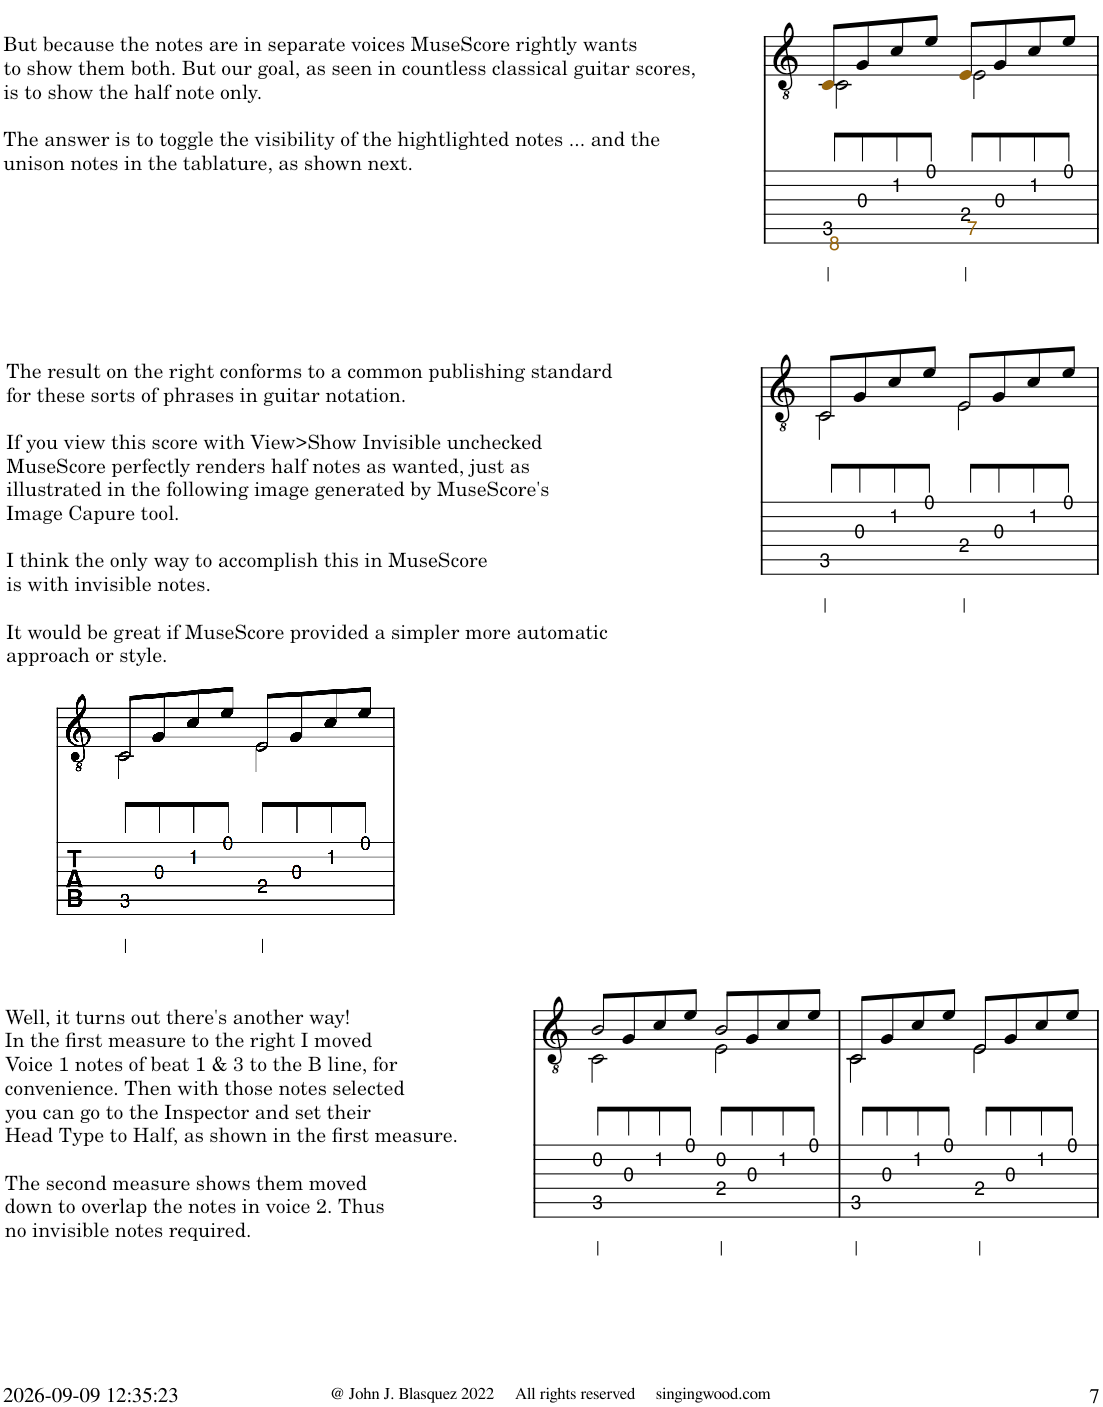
**kern	**kern
*part1	*part1
*staff2	*staff1
*I"Guitar	*
!!LO:PB:g=z
*	*clefGv2
*k[]	*k[]
*M4/4	*M4/4
=24	=24
*^	*^
8Ci/L	2C\	8Ci/L	2C\
8G/	.	8G/	.
8c/	.	8c/	.
8e/J	.	8e/J	.
8Ei/L	2E\	8Ei/L	2E\
8G/	.	8G/	.
8c/	.	8c/	.
8e/J	.	8e/J	.
!!LO:LB:g=z	!!
=25	=25	=25	=25
8Ci/L	2C\	8Ci/L	2C\
8G/	.	8G/	.
8c/	.	8c/	.
8e/J	.	8e/J	.
8Ei/L	2E\	8Ei/L	2E\
8G/	.	8G/	.
8c/	.	8c/	.
8e/J	.	8e/J	.
!!LO:LB:g=z	!!
=26	=26	=26	=26
!LO:N:head=open	!	!LO:N:head=open	!
8B/L	2C\	8B/L	2C\
8G/	.	8G/	.
8c/	.	8c/	.
8e/J	.	8e/J	.
!LO:N:head=open	!	!LO:N:head=open	!
8B/L	2E\	8B/L	2E\
8G/	.	8G/	.
8c/	.	8c/	.
8e/J	.	8e/J	.
=27	=27	=27	=27
!	!	!LO:N:head=open	!
8Ci/L	2C\	8C/L	2C\
8G/	.	8G/	.
8c/	.	8c/	.
8e/J	.	8e/J	.
!	!	!LO:N:head=open	!
8Ei/L	2E\	8E/L	2E\
8G/	.	8G/	.
8c/	.	8c/	.
8e/J	.	8e/J	.
*v	*v	*	*
*	*v	*v
=	=
*-	*-
